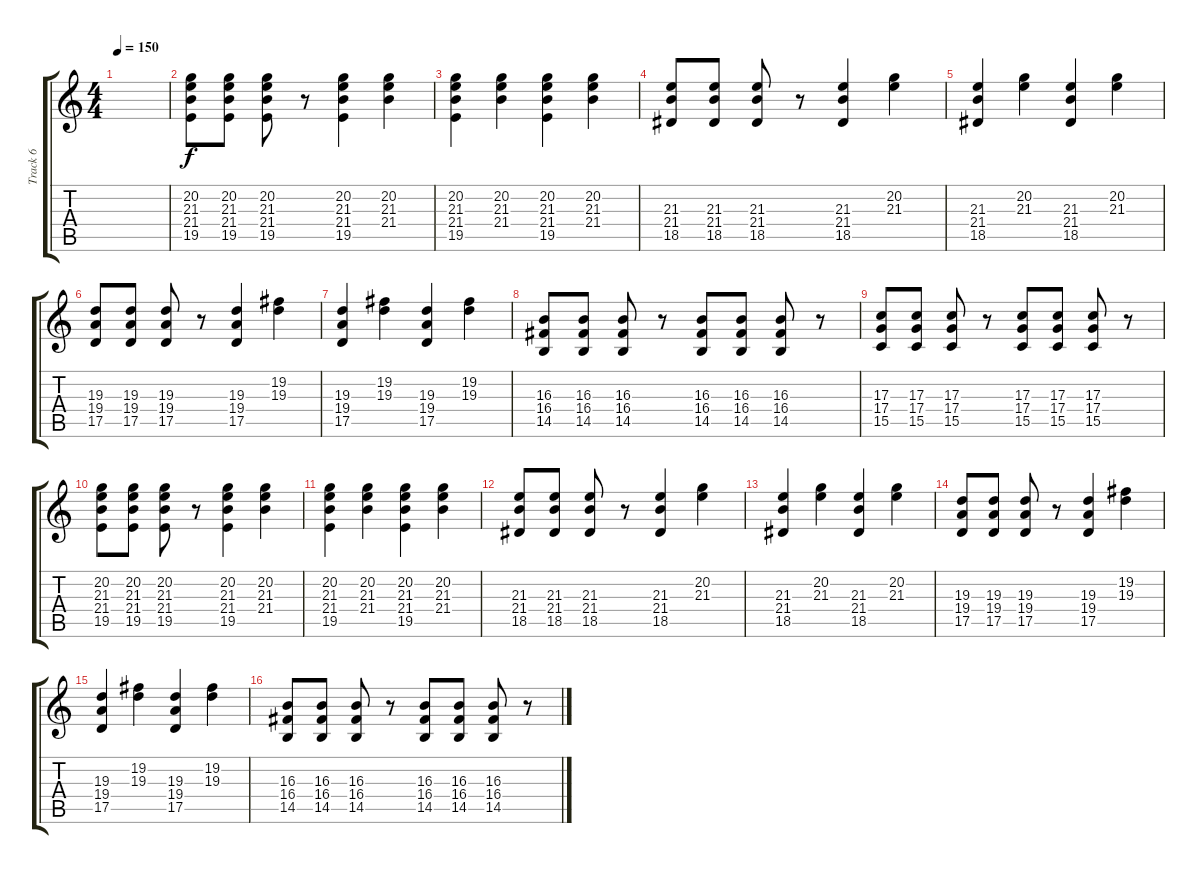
\track ("Track 6" "Track 6") {instrument stringensemble2}
\staff {score tabs}
\tuning (E4 B3 G3 D3 A2 E2) {hide}
\ts (4 4)
\tempo 150
\clef g2
\ks c
|
(20.2 21.3 21.4 19.5).8 (20.2 21.3 21.4 19.5).8 (20.2 21.3 21.4 19.5).8 r.8 (20.2 21.3 21.4 19.5).4 (20.2 21.3 21.4).4 |
(20.2 21.3 21.4 19.5).4 (20.2 21.3 21.4).4 (20.2 21.3 21.4 19.5).4 (20.2 21.3 21.4).4 |
(21.3 21.4 18.5).8 (21.3 21.4 18.5).8 (21.3 21.4 18.5).8 r.8 (21.3 21.4 18.5).4 (20.2 21.3).4 |
(21.3 21.4 18.5).4 (20.2 21.3).4 (21.3 21.4 18.5).4 (20.2 21.3).4 |
(19.3 19.4 17.5).8 (19.3 19.4 17.5).8 (19.3 19.4 17.5).8 r.8 (19.3 19.4 17.5).4 (19.2 19.3).4 |
(19.3 19.4 17.5).4 (19.2 19.3).4 (19.3 19.4 17.5).4 (19.2 19.3).4 |
(16.3 16.4 14.5).8 (16.3 16.4 14.5).8 (16.3 16.4 14.5).8 r.8 (16.3 16.4 14.5).8 (16.3 16.4 14.5).8 (16.3 16.4 14.5).8 r.8 |
(17.3 17.4 15.5).8 (17.3 17.4 15.5).8 (17.3 17.4 15.5).8 r.8 (17.3 17.4 15.5).8 (17.3 17.4 15.5).8 (17.3 17.4 15.5).8 r.8 |
(20.2 21.3 21.4 19.5).8 (20.2 21.3 21.4 19.5).8 (20.2 21.3 21.4 19.5).8 r.8 (20.2 21.3 21.4 19.5).4 (20.2 21.3 21.4).4 |
(20.2 21.3 21.4 19.5).4 (20.2 21.3 21.4).4 (20.2 21.3 21.4 19.5).4 (20.2 21.3 21.4).4 |
(21.3 21.4 18.5).8 (21.3 21.4 18.5).8 (21.3 21.4 18.5).8 r.8 (21.3 21.4 18.5).4 (20.2 21.3).4 |
(21.3 21.4 18.5).4 (20.2 21.3).4 (21.3 21.4 18.5).4 (20.2 21.3).4 |
(19.3 19.4 17.5).8 (19.3 19.4 17.5).8 (19.3 19.4 17.5).8 r.8 (19.3 19.4 17.5).4 (19.2 19.3).4 |
(19.3 19.4 17.5).4 (19.2 19.3).4 (19.3 19.4 17.5).4 (19.2 19.3).4 |
(16.3 16.4 14.5).8 (16.3 16.4 14.5).8 (16.3 16.4 14.5).8 r.8 (16.3 16.4 14.5).8 (16.3 16.4 14.5).8 (16.3 16.4 14.5).8 r.8
